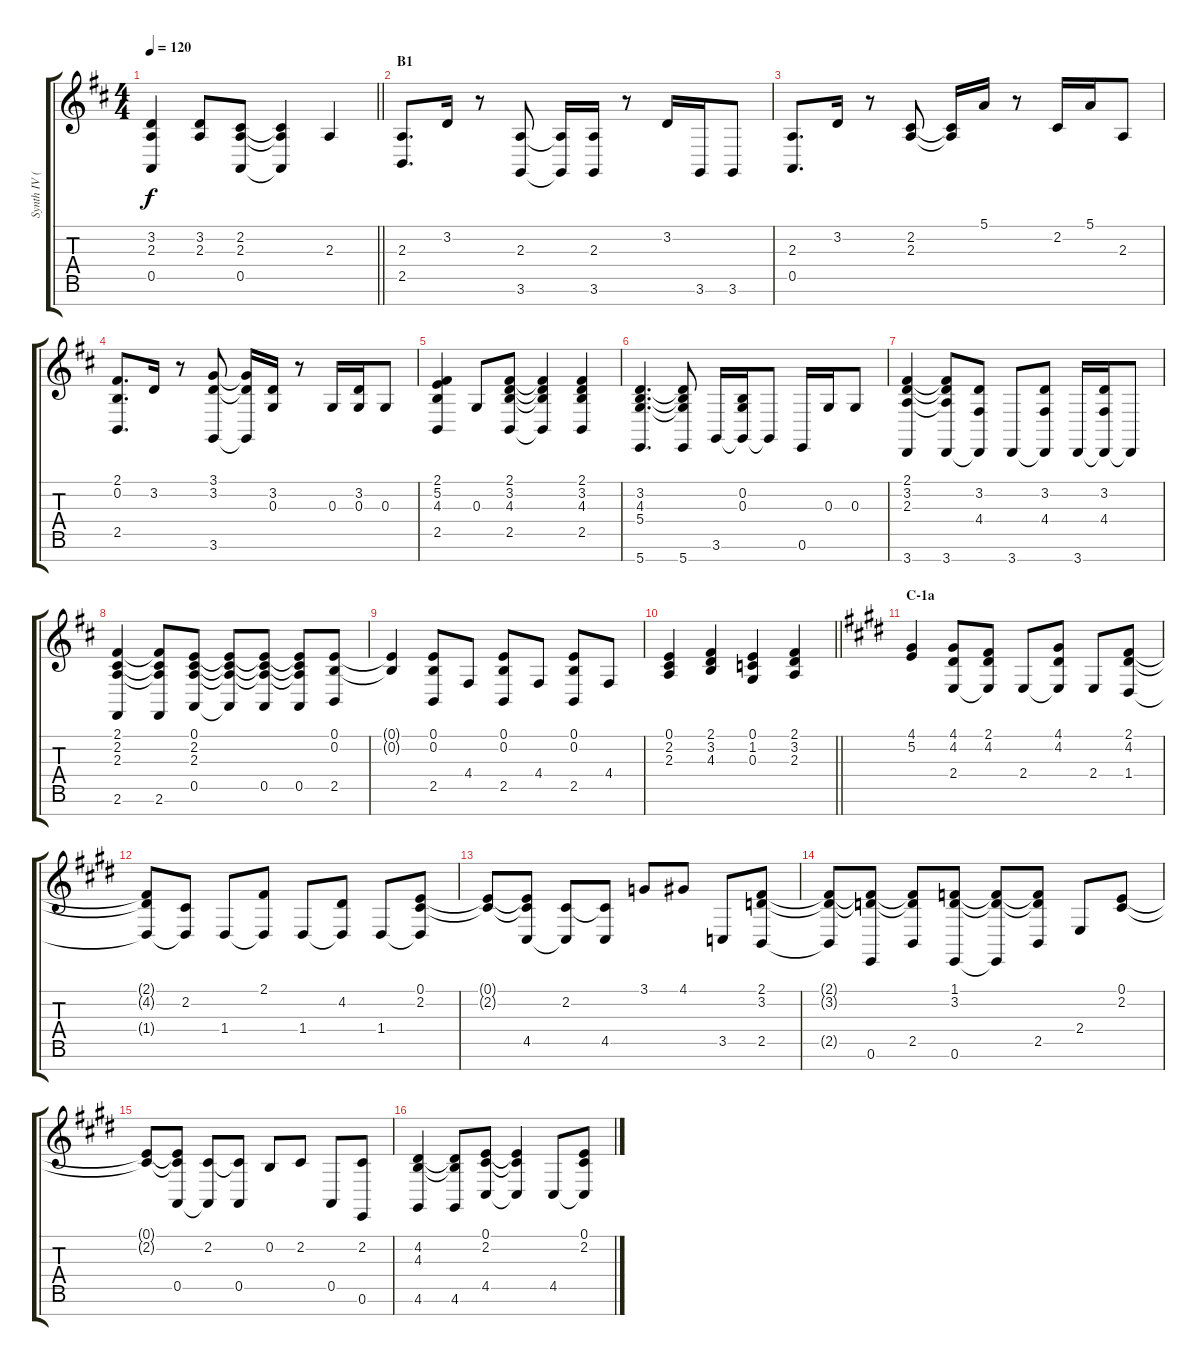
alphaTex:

\track ("Synth IV (Kotobuki Tsumugi)" "Synth IV (") {instrument clavinet}
\staff {score tabs}
\tuning (E4 B3 G3 D3 A2 E2 B1) {hide}
\ts (4 4)
\tempo 120
\clef g2
\barLineRight lightlight
\ks d
(3.2{t} 2.3{t} 0.5{t}).4{dy f} (3.2 2.3).8 (2.2 2.3 0.5).8 (2.2{t} 2.3{t} 0.5{t}).4 2.3.4 |
\section ("" "B1")
(2.3 2.5).8{d} 3.2.16 r.8 (2.3 3.6).8 (2.3{t} 3.6{t}).16 (2.3 3.6).16 r.8 3.2.16 3.6.16 3.6.8 |
(2.3 0.5).8{d} 3.2.16 r.8 (2.2 2.3).8 (2.2{t} 2.3{t}).16 5.1.16 r.8 2.2.16 5.1.16 2.3.8 |
(2.1 0.2 2.5).8{d} 3.2.16 r.8 (3.1 3.2 3.6).8 (3.1{t} 3.2{t} 3.6{t}).16 (3.2 0.3).16 r.8 0.3.16 (3.2 0.3).16 0.3.8 |
(2.1 5.2 4.3 2.5).4 0.3.8 (2.1 3.2 4.3 2.5).8 (2.1{t} 3.2{t} 4.3{t} 2.5{t}).4 (2.1 3.2 4.3 2.5).4 |
(3.2 4.3 5.4 5.7).4{d} (3.2{t} 4.3{t} 5.4{t} 5.7).8 3.6.16 (0.2 0.3 3.6{t}).16 3.6{t}.8 0.6.16 0.3.16 0.3.8 |
(2.1 3.2 2.3 3.7).4 (2.1{t} 3.2{t} 2.3{t} 3.7).8 (3.2 4.4 3.7{t}).8 3.7.8 (3.2 4.4 3.7{t}).8 3.7.16 (3.2 4.4 3.7{t}).16 3.7{t}.8 |
(2.1 2.2 2.3 2.6).4 (2.1{t} 2.2{t} 2.3{t} 2.6).8 (0.1 2.2 2.3 0.5).8 (0.1{t} 2.2{t} 2.3{t} 0.5{t}).8 (0.1{t} 2.2{t} 2.3{t} 0.5).8 (0.1{t} 2.2{t} 2.3{t} 0.5).8 (0.1 0.2 2.5).8 |
(0.1{t} 0.2{t}).4 (0.1 0.2 2.5).8 4.4.8 (0.1 0.2 2.5).8 4.4.8 (0.1 0.2 2.5).8 4.4.8 |
\barLineRight lightlight
(0.1 2.2 2.3).4 (2.1 3.2 4.3).4 (0.1 1.2 0.3).4 (2.1 3.2 2.3).4 |
\section ("" "C-1a")
\ks e
(4.1 5.2).4 (4.1 4.2 2.4).8 (2.1 4.2 2.4{t}).8 2.4.8 (4.1 4.2 2.4{t}).8 2.4.8 (2.1 4.2 1.4).8 |
(2.1{t} 4.2{t} 1.4{t}).8 (2.2 1.4{t}).8 1.4.8 (2.1 1.4{t}).8 1.4.8 (4.2 1.4{t}).8 1.4.8 (0.1 2.2 1.4{t}).8 |
(0.1{t} 2.2{t}).8 (0.1{t} 2.2{t} 4.5).8 (2.2 4.5{t}).8 (2.2{t} 4.5).8 3.1.8 4.1.8 3.5.8 (2.1 3.2 2.5).8 |
(2.1{t} 3.2{t} 2.5{t}).8 (2.1{t} 3.2{t} 0.6).8 (2.1{t} 3.2{t} 2.5).8 (1.1 3.2 0.6).8 (1.1{t} 3.2{t} 0.6{t}).8 (1.1{t} 3.2{t} 2.5).8 2.4.8 (0.1 2.2).8 |
(0.1{t} 2.2{t}).8 (0.1{t} 2.2{t} 0.5).8 (2.2 0.5{t}).8 (2.2{t} 0.5).8 0.2.8 2.2.8 0.5.8 (2.2 0.6).8 |
(4.2 4.3 4.6).4 (4.2{t} 4.3{t} 4.6).8 (0.1 2.2 4.5).8 (0.1{t} 2.2{t} 4.5{t}).4 4.5.8 (0.1 2.2 4.5{t}).8
